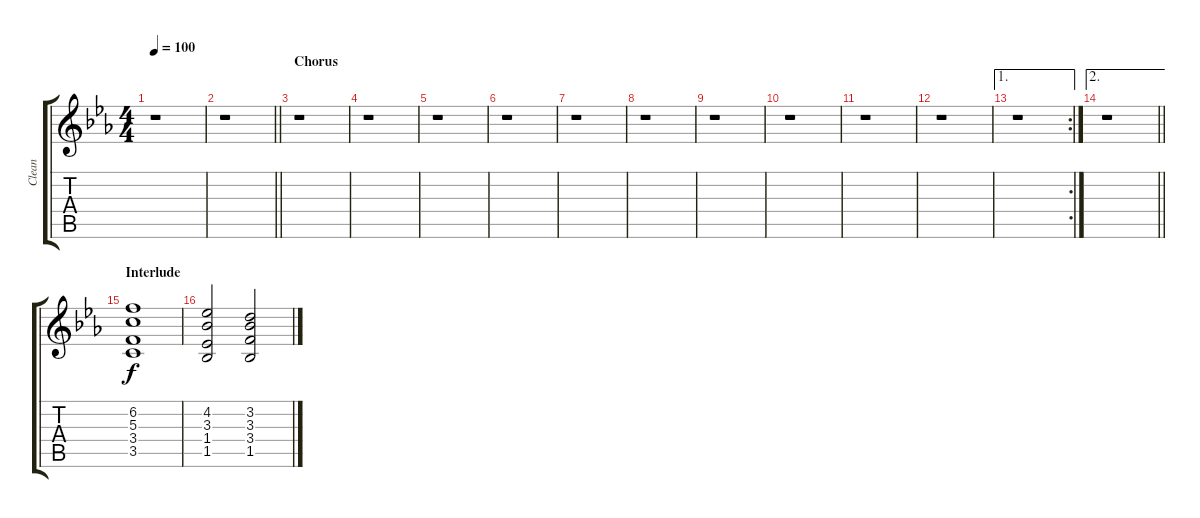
\track ("Clean" "Clean") {instrument electricguitarclean}
\staff {score tabs}
\tuning (E4 B3 G3 D3 A2 D2) {hide}
\ts (4 4)
\tempo 100
\clef g2
\ks eb
r.1{dy f} |
\barLineRight lightlight
r.1 |
\section ("" "Chorus")
r.1 |
r.1 |
r.1 |
r.1 |
r.1 |
r.1 |
r.1 |
r.1 |
r.1 |
r.1 |
\ae 1
\rc 2
r.1 |
\ae 2
\barLineRight lightlight
r.1 |
\section ("" "Interlude")
(6.2 5.3 3.4 3.5).1 |
(4.2 3.3 1.4 1.5).2 (3.2 3.3 3.4 1.5).2
